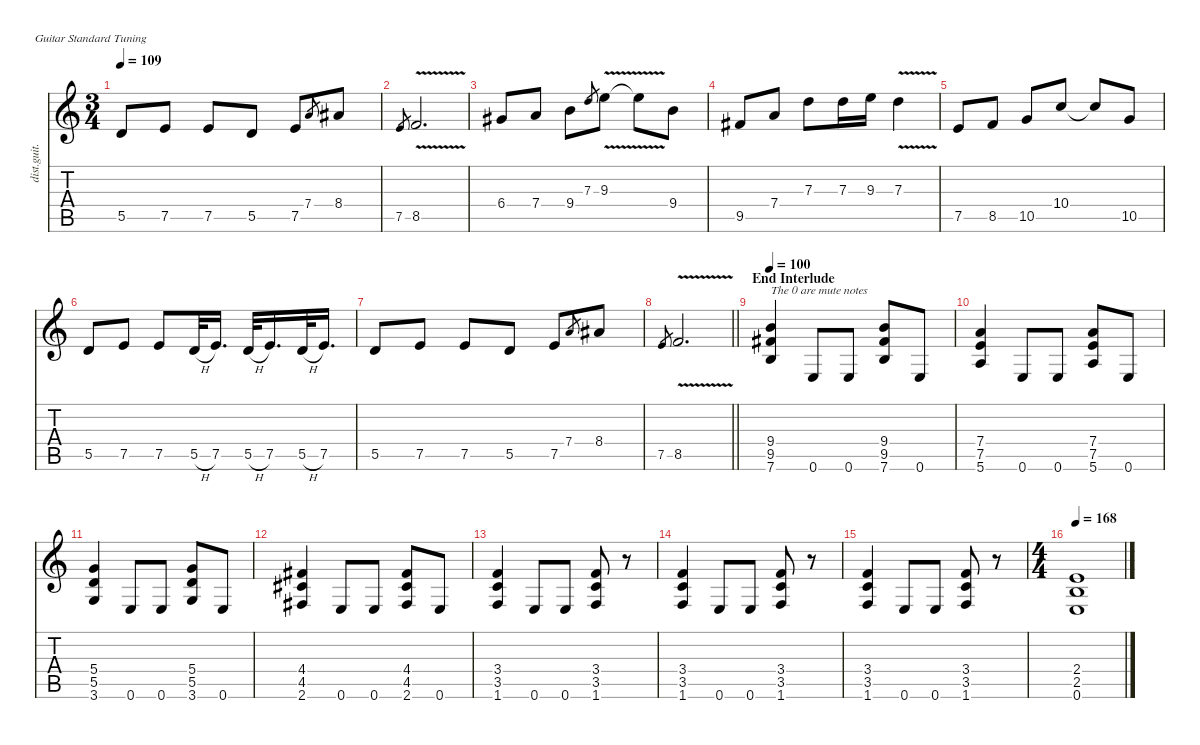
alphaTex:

\defaultSystemsLayout 4
\hideDynamics
\bracketExtendMode nobrackets
\otherSystemsTrackNameOrientation horizontal
\track ("Guitar V Distortion" "dist.guit.") {instrument distortionguitar}
\staff {score tabs}
\tuning (E4 B3 G3 D3 A2 E2)
\ts (3 4)
\tempo 109
\clef g2
\ks c
5.5.8{dy f} 7.5.8 7.5.8 5.5.8 7.5.8 7.4.8{gr dy mf} 8.4{acc #}.8{dy f} |
7.5.8{gr dy mf} 8.5{v}.2{d dy f} |
6.4{acc #}.8 7.4.8 9.4.8 7.3.8{gr dy mf} 9.3{v}.8{dy f} 9.3{v t}.8 9.4.8 |
9.5{acc #}.8 7.4.8 7.3.8 7.3.16 9.3.16 7.3{v}.4 |
7.5.8 8.5.8 10.5.8 10.4.8 10.4{t}.8 10.5.8 |
5.5.8 7.5.8 7.5.8 5.5{h}.32 7.5.16{d} 5.5{h}.32 7.5.16{d} 5.5{h}.32 7.5.16{d} |
5.5.8 7.5.8 7.5.8 5.5.8 7.5.8 7.4.8{gr dy mf} 8.4{acc #}.8{dy f} |
\barLineRight lightlight
7.5.8{gr dy mf} 8.5{v}.2{d dy f} |
\section ("" "End Interlude")
\tempo 100
(9.4 9.5{acc #} 7.6).4{txt "The 0 are mute notes"} 0.6.8 0.6.8 (9.4 9.5{acc #} 7.6).8 0.6.8 |
(7.4 7.5 5.6).4 0.6.8 0.6.8 (7.4 7.5 5.6).8 0.6.8 |
(5.4 5.5 3.6).4 0.6.8 0.6.8 (5.4 5.5 3.6).8 0.6.8 |
(4.4{acc #} 4.5{acc #} 2.6{acc #}).4 0.6.8 0.6.8 (4.4{acc #} 4.5{acc #} 2.6{acc #}).8 0.6.8 |
(3.4 3.5 1.6).4 0.6.8 0.6.8 (3.4 3.5 1.6).8 r.8 |
(3.4 3.5 1.6).4 0.6.8 0.6.8 (3.4 3.5 1.6).8 r.8 |
(3.4 3.5 1.6).4 0.6.8 0.6.8 (3.4 3.5 1.6).8 r.8 |
\ts (4 4)
\beaming (8 2 2 2 2)
\tempo 168
(2.4 2.5 0.6).1
